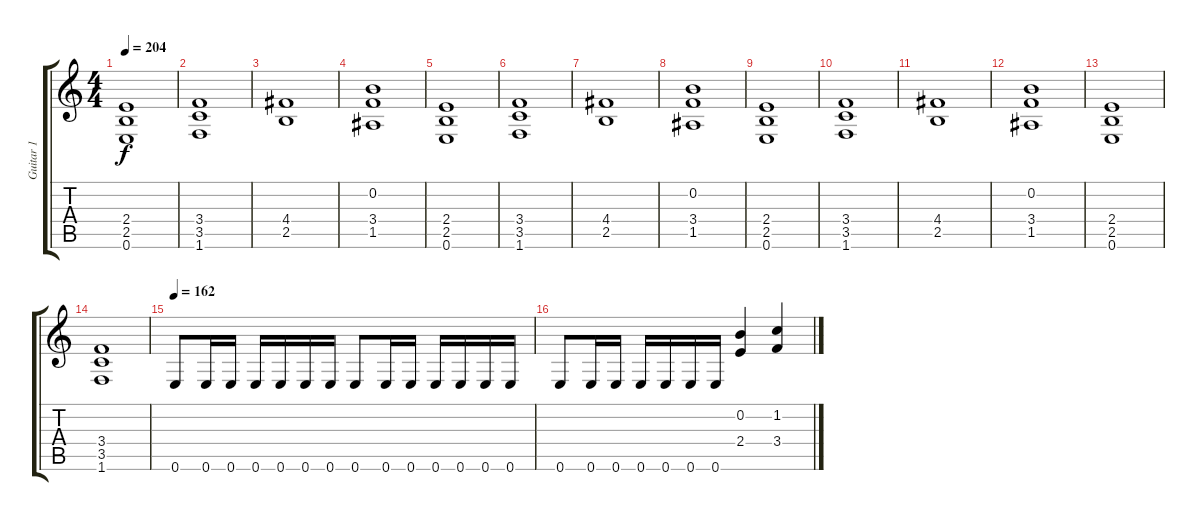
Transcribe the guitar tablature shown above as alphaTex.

\track ("Guitar 1 " "Guitar 1 ") {instrument distortionguitar}
\staff {score tabs}
\tuning (E4 B3 G3 D3 A2 E2) {hide}
\ts (4 4)
\tempo 204
\clef g2
\ks c
(2.4 2.5 0.6).1{dy f} |
(3.4 3.5 1.6).1 |
(4.4 2.5).1 |
(0.2 3.4 1.5).1 |
(2.4 2.5 0.6).1 |
(3.4 3.5 1.6).1 |
(4.4 2.5).1 |
(0.2 3.4 1.5).1 |
(2.4 2.5 0.6).1 |
(3.4 3.5 1.6).1 |
(4.4 2.5).1 |
(0.2 3.4 1.5).1 |
(2.4 2.5 0.6).1 |
(3.4 3.5 1.6).1 |
\tempo 162
0.6.8 0.6.16 0.6.16 0.6.16 0.6.16 0.6.16 0.6.16 0.6.8 0.6.16 0.6.16 0.6.16 0.6.16 0.6.16 0.6.16 |
0.6.8 0.6.16 0.6.16 0.6.16 0.6.16 0.6.16 0.6.16 (0.2 2.4).4 (1.2 3.4).4
